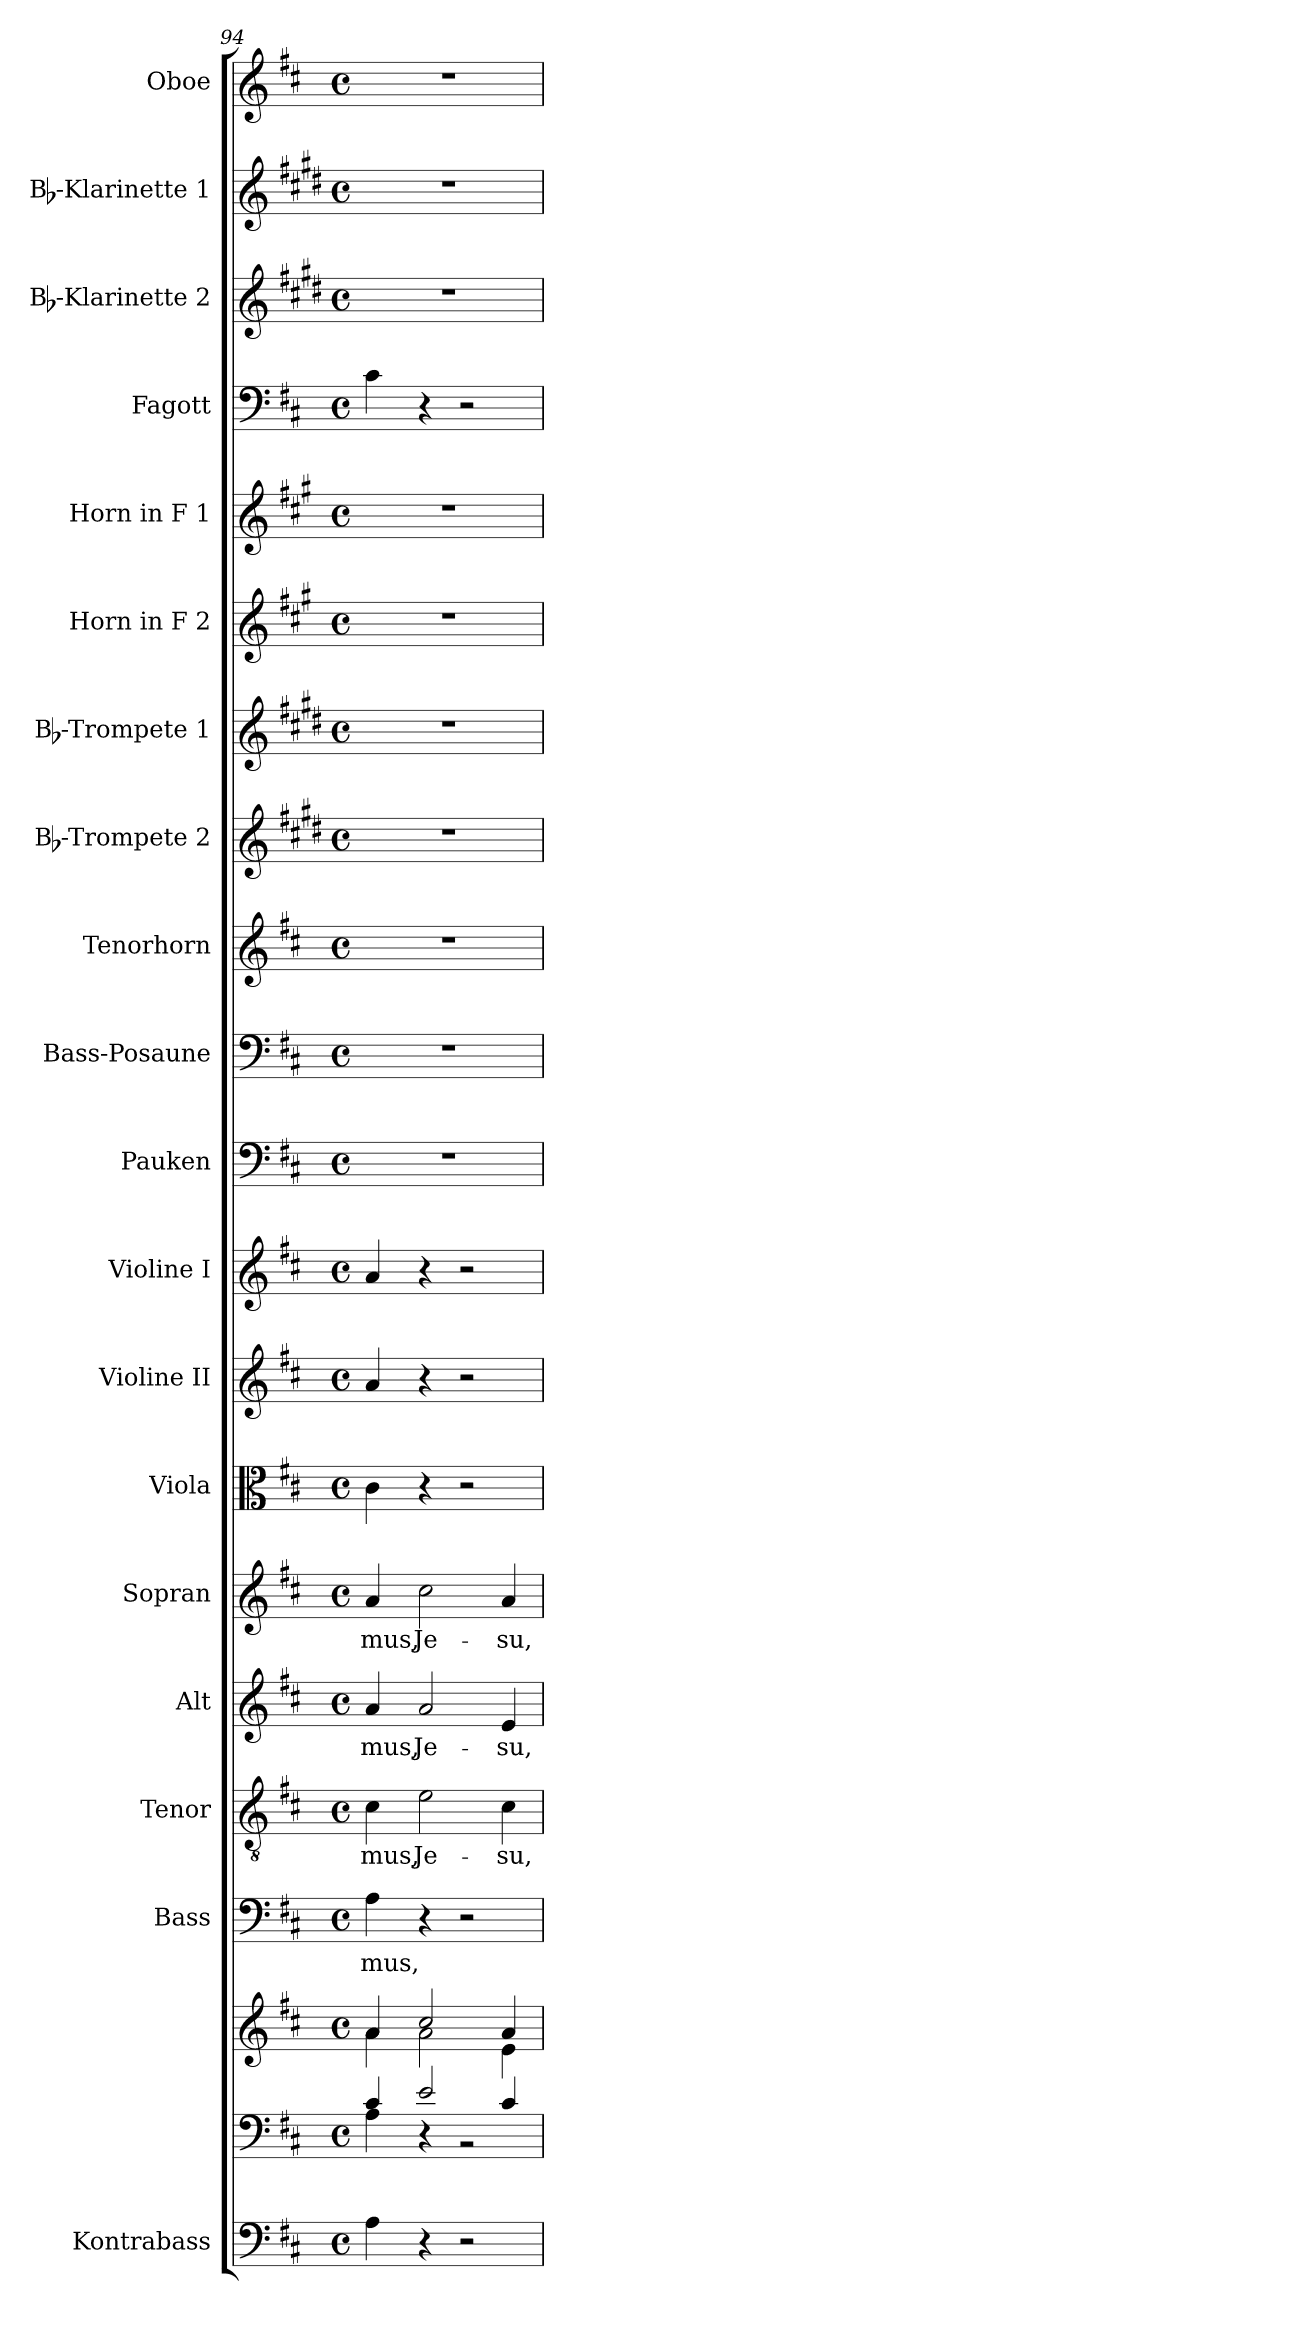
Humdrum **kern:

**kern	**kern	**kern	**kern	**text	**kern	**text	**kern	**text	**kern	**text	**kern	**kern	**kern	**kern	**kern	**kern	**kern	**kern	**kern	**kern	**kern	**kern	**kern	**kern
*part20	*part19	*part19	*part18	*part18	*part17	*part17	*part16	*part16	*part15	*part15	*part14	*part13	*part12	*part11	*part10	*part9	*part8	*part7	*part6	*part5	*part4	*part3	*part2	*part1
*staff21	*staff20	*staff19	*staff18	*staff18	*staff17	*staff17	*staff16	*staff16	*staff15	*staff15	*staff14	*staff13	*staff12	*staff11	*staff10	*staff9	*staff8	*staff7	*staff6	*staff5	*staff4	*staff3	*staff2	*staff1
*I"Kontrabass	*	*	*I"Bass	*	*I"Tenor	*	*I"Alt	*	*I"Sopran	*	*I"Viola	*I"Violine II	*I"Violine I	*I"Pauken	*I"Bass-Posaune	*I"Tenorhorn	*I"Bb-Trompete 2	*I"Bb-Trompete 1	*I"Horn in F 2	*I"Horn in F 1	*I"Fagott	*I"Bb-Klarinette 2	*I"Bb-Klarinette 1	*I"Oboe
*I'Kb.	*	*	*I'B.	*	*I'T.	*	*I'A.	*	*I'S.	*	*I'Vla.	*I'Vl. II	*I'Vl. I	*I'Pk.	*I'B. Pos.	*I'T. Hrn.	*I'Bb Trp. 2	*I'Bb Trp. 1	*	*	*I'Fg.	*I'Bb Kl. 2	*I'Bb Kl. 1	*I'Ob.
*clefF4	*clefF4	*clefG2	*clefF4	*	*clefGv2	*	*clefG2	*	*clefG2	*	*clefC3	*clefG2	*clefG2	*clefF4	*clefF4	*clefG2	*clefG2	*clefG2	*clefG2	*clefG2	*clefF4	*clefG2	*clefG2	*clefG2
*ITrd7c12	*	*	*	*	*	*	*	*	*	*	*	*	*	*	*	*ITrd8c14	*ITrd1c2	*ITrd1c2	*ITrd4c7	*ITrd4c7	*	*ITrd1c2	*ITrd1c2	*
*k[f#c#]	*k[f#c#]	*k[f#c#]	*k[f#c#]	*	*k[f#c#]	*	*k[f#c#]	*	*k[f#c#]	*	*k[f#c#]	*k[f#c#]	*k[f#c#]	*k[f#c#]	*k[f#c#]	*k[f#c#]	*k[f#c#]	*k[f#c#]	*k[f#c#]	*k[f#c#]	*k[f#c#]	*k[f#c#]	*k[f#c#]	*k[f#c#]
*D:	*D:	*D:	*D:	*	*D:	*	*D:	*	*D:	*	*D:	*D:	*D:	*D:	*D:	*D:	*D:	*D:	*D:	*D:	*D:	*D:	*D:	*D:
*M4/4	*M4/4	*M4/4	*M4/4	*	*M4/4	*	*M4/4	*	*M4/4	*	*M4/4	*M4/4	*M4/4	*M4/4	*M4/4	*M4/4	*M4/4	*M4/4	*M4/4	*M4/4	*M4/4	*M4/4	*M4/4	*M4/4
*met(c)	*met(c)	*met(c)	*met(c)	*	*met(c)	*	*met(c)	*	*met(c)	*	*met(c)	*met(c)	*met(c)	*met(c)	*met(c)	*met(c)	*met(c)	*met(c)	*met(c)	*met(c)	*met(c)	*met(c)	*met(c)	*met(c)
=94	=94	=94	=94	=94	=94	=94	=94	=94	=94	=94	=94	=94	=94	=94	=94	=94	=94	=94	=94	=94	=94	=94	=94	=94
*	*^	*^	*	*	*	*	*	*	*	*	*	*	*	*	*	*	*	*	*	*	*	*	*	*
!	!	!	!	!	!	!LO:LY:b	!	!LO:LY:b	!	!LO:LY:b	!	!LO:LY:b	!	!	!	!	!	!	!	!	!	!	!	!	!	!
4AA\	4c#/	4A\	4a/	4a\	4A\	-mus,	4c#\	-mus,	4a/	-mus,	4a/	-mus,	4c#\	4a/	4a/	1r	1r	1r	1r	1r	1r	1r	4c#\	1r	1r	1r
!	!	!	!	!	!	!	!	!LO:LY:b	!	!LO:LY:b	!	!LO:LY:b	!	!	!	!	!	!	!	!	!	!	!	!	!	!
4r	2e!/	4rC	2cc#!/	2a!\	4r	.	2e\	Je-	2a/	Je-	2cc#\	Je-	4r	4r	4r	.	.	.	.	.	.	.	4r	.	.	.
2r	.	2rBB	.	.	2r	.	.	.	.	.	.	.	2r	2r	2r	.	.	.	.	.	.	.	2r	.	.	.
!	!	!	!	!	!	!	!	!LO:LY:b	!	!LO:LY:b	!	!LO:LY:b	!	!	!	!	!	!	!	!	!	!	!	!	!	!
.	4c#!/	.	4a!/	4e!\	.	.	4c#\	-su,	4e/	-su,	4a/	-su,	.	.	.	.	.	.	.	.	.	.	.	.	.	.
*	*v	*v	*	*	*	*	*	*	*	*	*	*	*	*	*	*	*	*	*	*	*	*	*	*	*	*
*	*	*v	*v	*	*	*	*	*	*	*	*	*	*	*	*	*	*	*	*	*	*	*	*	*	*
=	=	=	=	=	=	=	=	=	=	=	=	=	=	=	=	=	=	=	=	=	=	=	=	=
*-	*-	*-	*-	*-	*-	*-	*-	*-	*-	*-	*-	*-	*-	*-	*-	*-	*-	*-	*-	*-	*-	*-	*-	*-
